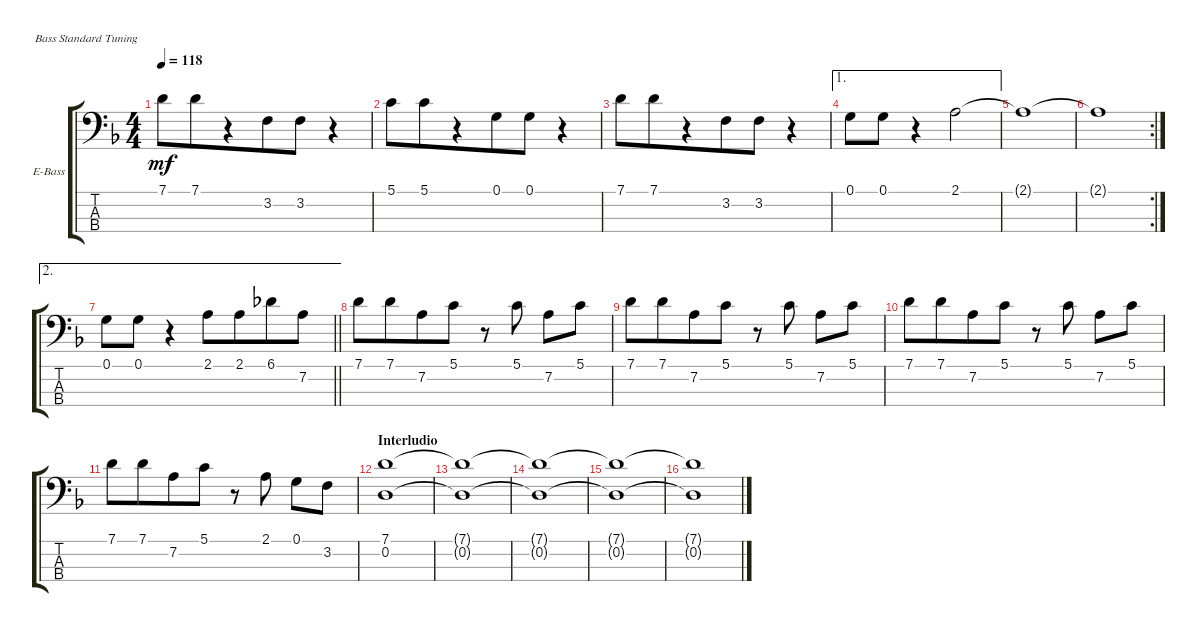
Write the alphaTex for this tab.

\defaultSystemsLayout 4
\bracketExtendMode groupsimilarinstruments
\firstSystemTrackNameOrientation horizontal
\otherSystemsTrackNameOrientation horizontal
\track ("Electric Bass" "E-Bass") {instrument electricbassfinger}
\staff {score tabs}
\tuning (G2 D2 A1 E1)
\ts (4 4)
\tempo 118
\clef f4
\scale
0.333333
\ks f
7.1.8{dy mf} 7.1.8{beam merge} r.4 3.2.8 3.2.8 r.4 |
\scale
0.333333 5.1.8 5.1.8{beam merge} r.4 0.1.8 0.1.8 r.4 |
\scale
0.333333 7.1.8 7.1.8{beam merge} r.4 3.2.8 3.2.8 r.4 |
\ae 1
\scale
0.333333 0.1.8 0.1.8 r.4 2.1.2 |
\scale
0.322917 2.1{t}.1 |
\rc 2
\scale
0.354167 2.1{t}.1 |
\ae 2
\scale
0.322917
\barLineRight lightlight
0.1.8 0.1.8 r.4 2.1.8 2.1.8{beam merge} 6.1.8 7.2.8 |
\scale
0.333333 7.1.8 7.1.8{beam merge} 7.2.8 5.1.8 r.8 5.1.8 7.2.8 5.1.8 |
\scale
0.333333 7.1.8 7.1.8{beam merge} 7.2.8 5.1.8 r.8 5.1.8 7.2.8 5.1.8 |
\scale
0.333333 7.1.8 7.1.8{beam merge} 7.2.8 5.1.8 r.8 5.1.8 7.2.8 5.1.8 |
\scale
0.333333 7.1.8 7.1.8{beam merge} 7.2.8 5.1.8 r.8 2.1.8 0.1.8 3.2.8 |
\section ("" "Interludio")
\scale
0.333333 (7.1 0.2).1 |
\scale
0.333333 (7.1{t} 0.2{t}).1 |
\scale
0.333333 (7.1{t} 0.2{t}).1 |
\scale
0.333333 (7.1{t} 0.2{t}).1 |
\scale
0.333333 (7.1{t} 0.2{t}).1
